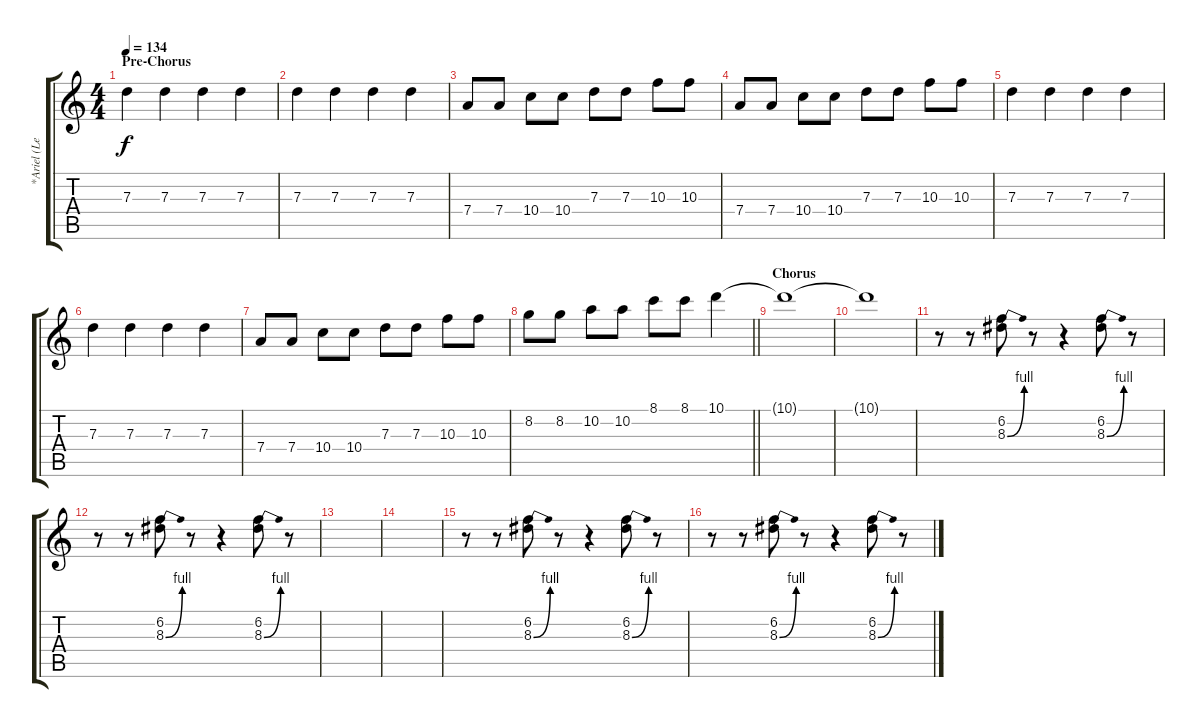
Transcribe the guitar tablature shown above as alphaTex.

\track ("*Ariel (Lead Guitar)]" "*Ariel (Le") {instrument overdrivenguitar}
\staff {score tabs}
\tuning (E4 B3 G3 D3 A2 E2) {hide}
\ts (4 4)
\section ("" "Pre-Chorus")
\tempo 134
\clef g2
\ks c
7.3.4{dy f instrument electricguitarjazz} 7.3.4 7.3.4 7.3.4 |
7.3.4 7.3.4 7.3.4 7.3.4 |
7.4.8 7.4.8 10.4.8 10.4.8 7.3.8 7.3.8 10.3.8 10.3.8 |
7.4.8 7.4.8 10.4.8 10.4.8 7.3.8 7.3.8 10.3.8 10.3.8 |
7.3.4 7.3.4 7.3.4 7.3.4 |
7.3.4 7.3.4 7.3.4 7.3.4 |
7.4.8 7.4.8 10.4.8 10.4.8 7.3.8 7.3.8 10.3.8 10.3.8 |
\barLineRight lightlight
8.2.8 8.2.8 10.2.8 10.2.8 8.1.8 8.1.8 10.1.4 |
\section ("" "Chorus")
10.1{t}.1 |
10.1{t}.1 |
r.8{instrument overdrivenguitar} r.8 (6.2 8.3{be (bend 0 0 60 4)}).8 r.8 r.4 (6.2 8.3{be (bend 0 0 60 4)}).8 r.8 |
r.8 r.8 (6.2 8.3{be (bend 0 0 60 4)}).8 r.8 r.4 (6.2 8.3{be (bend 0 0 60 4)}).8 r.8 |
|
|
r.8 r.8 (6.2 8.3{be (bend 0 0 60 4)}).8 r.8 r.4 (6.2 8.3{be (bend 0 0 60 4)}).8 r.8 |
r.8 r.8 (6.2 8.3{be (bend 0 0 60 4)}).8 r.8 r.4 (6.2 8.3{be (bend 0 0 60 4)}).8 r.8
